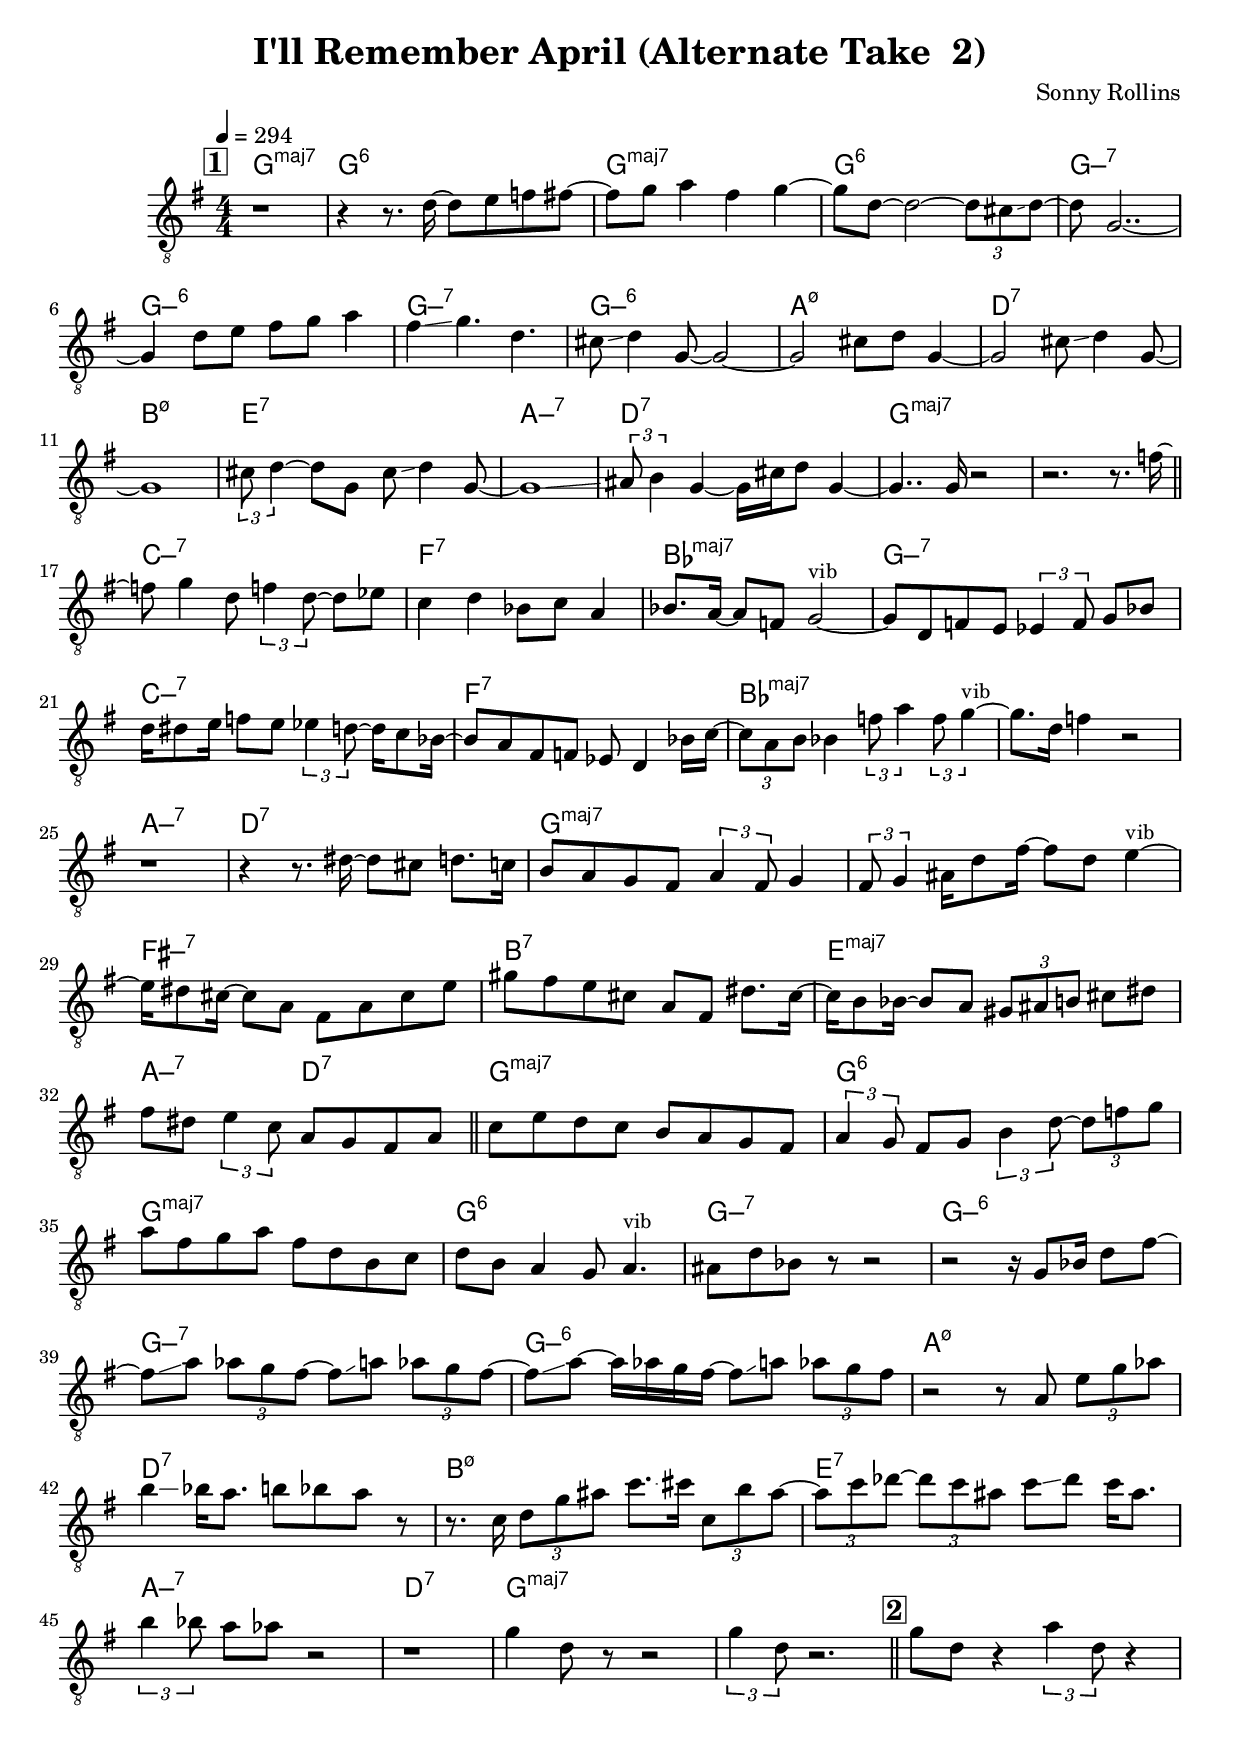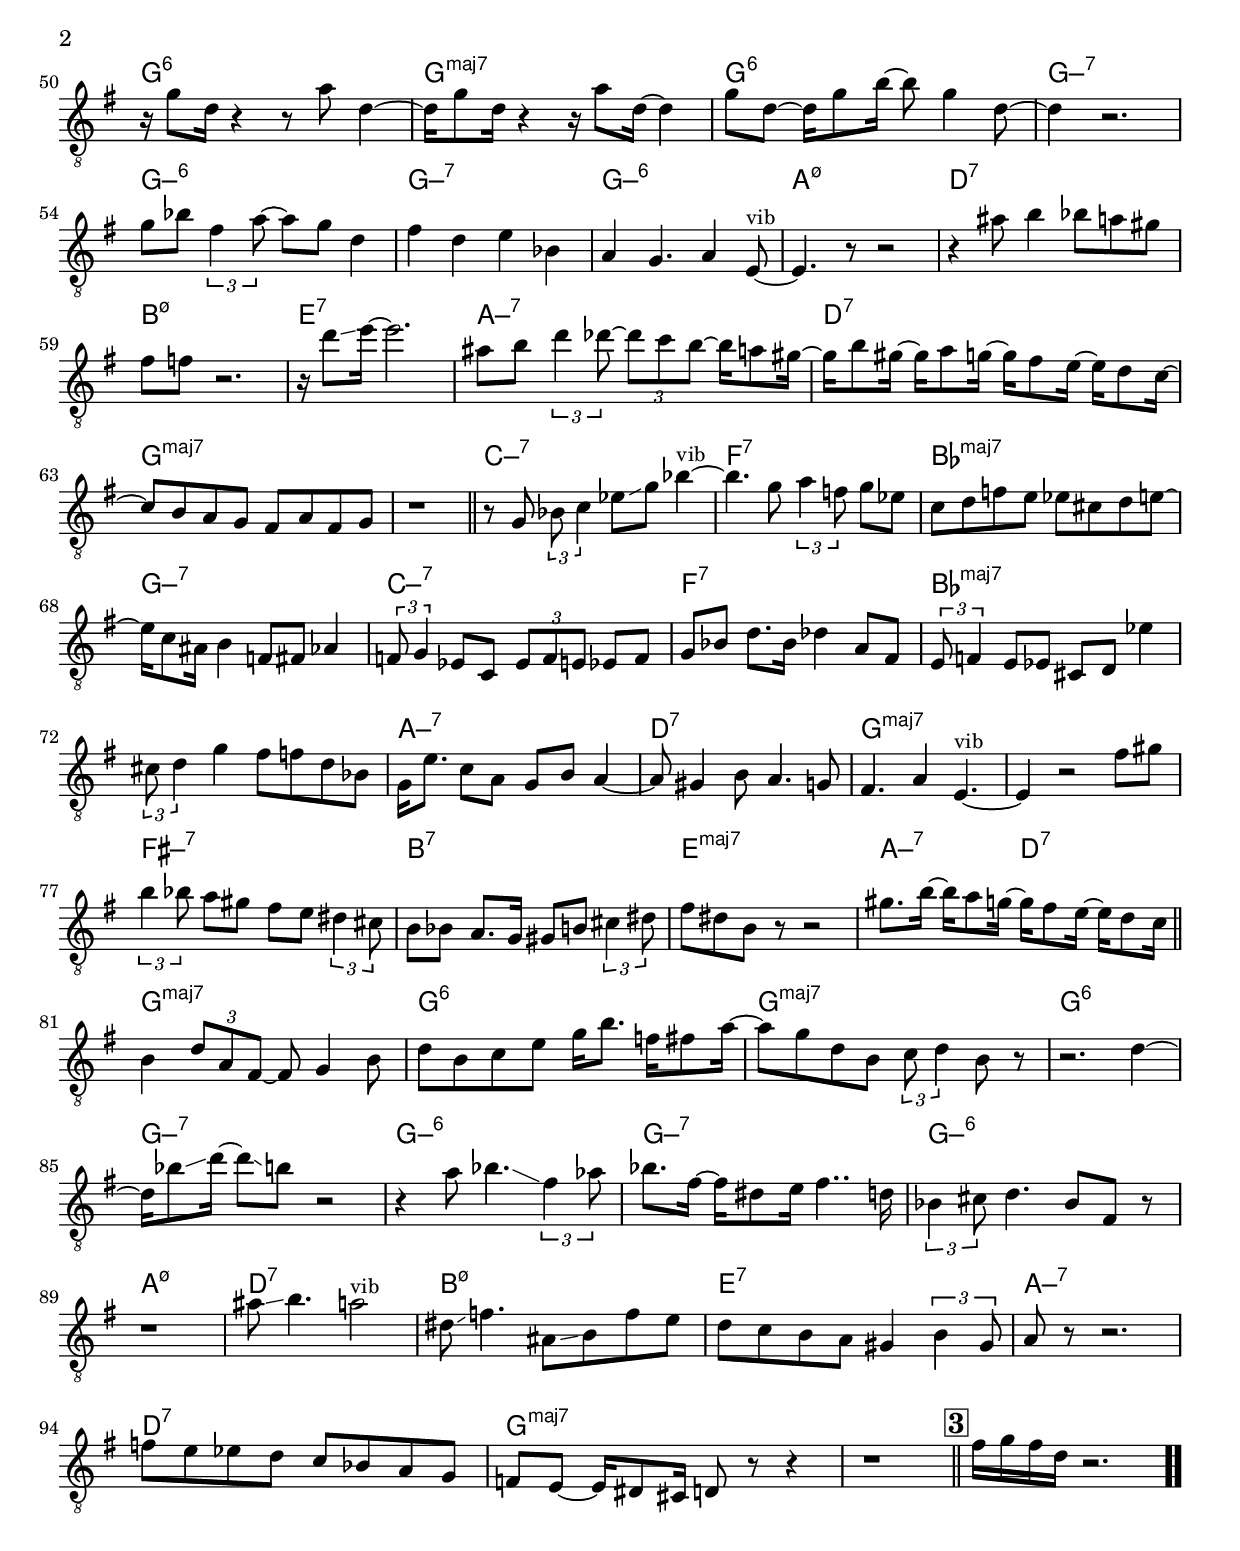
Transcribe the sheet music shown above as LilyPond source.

\version "2.13.2"

#(ly:set-option 'point-and-click #f)

\header {
  title = "I'll Remember April (Alternate Take  2)"
  composer = "Sonny Rollins"
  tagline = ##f
}
global =
{
    \override Staff.TimeSignature #'style = #'()
    \time 4/4
    \clef "treble_8"
    \key g \major
    \override Rest #'direction = #'0
    \override MultiMeasureRest #'staff-position = #0
}
\score
{
<<
    \transpose c' c'

    \new ChordNames { \chords {
      \set majorSevenSymbol = \markup { "maj7" }
      \set minorChordModifier = \markup { \char ##x2013 }
      
      | g1:maj | g1:6 | g1:maj | g1:6 | g1:min7 | g1:min6 | g1:min7 | g1:min6 
      | a1:min5-7 | d1:7 | b1:min5-7 | e1:7 | a1:min7 | d1:7 | g1:maj | s1 
      | c1:min7 | f1:7 | bes1:maj | g1:min7 | c1:min7 | f1:7 | bes1:maj | s1 
      | a1:min7 | d1:7 | g1:maj | s1 | fis1:min7 | b1:7 | e1:maj | a2:min7 d2:7 
      | g1:maj | g1:6 | g1:maj | g1:6 | g1:min7 | g1:min6 | g1:min7 | g1:min6 
      | a1:min5-7 | d1:7 | b1:min5-7 | e1:7 | a1:min7 | d1:7 | g1:maj | s1 
      | s1 | g1:6 | g1:maj | g1:6 | g1:min7 | g1:min6 | g1:min7 | g1:min6 
      | a1:min5-7 | d1:7 | b1:min5-7 | e1:7 | a1:min7 | d1:7 | g1:maj | s1 
      | c1:min7 | f1:7 | bes1:maj | g1:min7 | c1:min7 | f1:7 | bes1:maj | s1 
      | a1:min7 | d1:7 | g1:maj | s1 | fis1:min7 | b1:7 | e1:maj | a2:min7 d2:7 
      | g1:maj | g1:6 | g1:maj | g1:6 | g1:min7 | g1:min6 | g1:min7 | g1:min6 
      | a1:min5-7 | d1:7 | b1:min5-7 | e1:7 | a1:min7 | d1:7 | g1:maj | s1 
      | s1|
      }
      }

    \new Staff
    <<
    \transpose c' c'

    {
      \global
  		%\override Score.MetronomeMark #'transparent = ##t
  		%\override Score.MetronomeMark #'stencil = ##f
  		
  		\override HorizontalBracket #'direction = #UP
  		\override HorizontalBracket #'bracket-flare = #'(0 . 0)
  		
  		\override TextSpanner #'dash-fraction = #1.0
  		\override TextSpanner #'bound-details #'left #'text = \markup{ \concat{\draw-line #'(0 . -1.0) \draw-line #'(1.0 . 0) }}
  		\override TextSpanner #'bound-details #'right #'text = \markup{ \concat{ \draw-line #'(1.0 . 0) \draw-line #'(0 . -1.0) }}
          \set Score.markFormatter = #format-mark-box-numbers


      \tempo 4 = 294
      \set Score.currentBarNumber = #1
     
      \bar "||" \mark \default r1 
      | r4 r8. d'16~ d'8 e'8 f'8 fis'8~ 
      | fis'8 g'8 a'4 fis'4 g'4~ 
      | g'8 d'8~ d'2~ \tuplet 3/2 {d'8 cis'8\glissando  d'8~} 
      | d'8 g2..~ 
      | g4 d'8 e'8 fis'8 g'8 a'4 
      | fis'4\glissando  g'4. d'4. 
      | cis'8\glissando  d'4 g8~ g2~ 
      | g2 cis'8 d'8 g4~ 
      | g2 cis'8\glissando  d'4 g8~ 
      | g1 
      | \tuplet 3/2 {cis'8 d'4~} d'8 g8 cis'8\glissando  d'4 g8~ 
      | g1\glissando  
      | \tuplet 3/2 {ais8 b4} g4~ g16 cis'16 d'8 g4~ 
      | g4.. g16 r2 
      | r2. r8. f'16~ 
      \bar "||" f'8 g'4 d'8 \tuplet 3/2 {f'4 d'8~} d'8 es'8 
      | c'4 d'4 bes8 c'8 a4 
      | bes8. a16~ a8 f8 g2~^\markup{\left-align \small vib} 
      | g8 d8 f8 e8 \tuplet 3/2 {es4 f8} g8 bes8 
      | d'16 dis'8 e'16 f'8 e'8 \tuplet 3/2 {es'4 d'8~} d'16 c'8 bes16~ 
      | bes8 a8 fis8 f8 es8 d4 bes16 c'16~ 
      | \tuplet 3/2 {c'8 a8 b8} bes4 \tuplet 3/2 {f'8 a'4} \tuplet 3/2 {f'8 g'4~^\markup{\left-align \small vib}} 
      | g'8. d'16 f'4 r2 
      | r1 
      | r4 r8. dis'16~ dis'8 cis'8 d'8. c'16 
      | b8 a8 g8 fis8 \tuplet 3/2 {a4 fis8} g4 
      | \tuplet 3/2 {fis8 g4} ais16 d'8 fis'16~ fis'8 d'8 e'4~^\markup{\left-align \small vib} 
      | e'16 dis'8 cis'16~ cis'8 a8 fis8 a8 cis'8 e'8 
      | gis'8 fis'8 e'8 cis'8 a8 fis8 dis'8. cis'16~ 
      | cis'16 b8 bes16~ bes8 a8 \tuplet 3/2 {gis8 ais8 b8} cis'8 dis'8 
      | fis'8 dis'8 \tuplet 3/2 {e'4 c'8} a8 g8 fis8 a8 
      \bar "||" c'8 e'8 d'8 c'8 b8 a8 g8 fis8 
      | \tuplet 3/2 {a4 g8} fis8 g8 \tuplet 3/2 {b4 d'8~} \tuplet 3/2 {d'8 f'8 g'8} 
      | a'8 fis'8 g'8 a'8 fis'8 d'8 b8 c'8 
      | d'8 b8 a4 g8 a4.^\markup{\left-align \small vib} 
      | ais8 d'8 bes8 r8 r2 
      | r2 r16 g8 bes16 d'8 fis'8~ 
      | fis'8\glissando  a'8 \tuplet 3/2 {aes'8 g'8 fis'8~} fis'8\glissando  a'8 \tuplet 3/2 {aes'8 g'8 fis'8~} 
      | fis'8\glissando  a'8~ a'16 aes'16 g'16 fis'16~ fis'8\glissando  a'8 \tuplet 3/2 {aes'8 g'8 fis'8} 
      | r2 r8 a8 \tuplet 3/2 {e'8 g'8 aes'8} 
      | b'4\glissando  bes'16 a'8. b'8 bes'8 a'8 r8 
      | r8. c'16 \tuplet 3/2 {d'8 g'8 ais'8} c''8.\glissando  cis''16 \tuplet 3/2 {c'8 b'8 ais'8~} 
      | \tuplet 3/2 {ais'8 c''8\glissando  des''8~} \tuplet 3/2 {des''8 c''8 ais'8} c''8\glissando  des''8 c''16 ais'8. 
      | \tuplet 3/2 {b'4 bes'8} a'8 aes'8 r2 
      | r1 
      | g'4 d'8 r8 r2 
      | \tuplet 3/2 {g'4 d'8} r2. 
      \bar "||" \mark \default g'8 d'8 r4 \tuplet 3/2 {a'4 d'8} r4 
      | r16 g'8 d'16 r4 r8 a'8 d'4~ 
      | d'16 g'8 d'16 r4 r16 a'8 d'16~ d'4 
      | g'8 d'8~ d'16 g'8 b'16~ b'8 g'4 d'8~ 
      | d'4 r2. 
      | g'8 bes'8 \tuplet 3/2 {fis'4 a'8~} a'8 g'8 d'4 
      | fis'4 d'4 e'4 bes4 
      | a4 g4. a4 e8~^\markup{\left-align \small vib} 
      | e4. r8 r2 
      | r4 ais'8 b'4 bes'8 a'8 gis'8 
      | fis'8 f'8 r2. 
      | r16 d''8\glissando  e''16~ e''2. 
      | ais'8 b'8 \tuplet 3/2 {d''4 des''8~} \tuplet 3/2 {des''8 c''8 b'8~} b'16 a'8 gis'16~ 
      | gis'16 b'8 gis'16~ gis'16 a'8 g'16~ g'16 fis'8 e'16~ e'16 d'8 c'16~ 
      | c'8 b8 a8 g8 fis8 a8 fis8 g8 
      | r1 
      \bar "||" r8 g8 \tuplet 3/2 {bes8 c'4} es'8\glissando  g'8 bes'4~^\markup{\left-align \small vib} 
      | bes'4. g'8 \tuplet 3/2 {a'4 f'8} g'8 es'8 
      | c'8 d'8 f'8 e'8 es'8 cis'8 d'8 e'8~ 
      | e'16 c'8 ais16 b4 f8 fis8 aes4 
      | \tuplet 3/2 {f8 g4} es8 c8 \tuplet 3/2 {es8 f8 e8} es8 f8 
      | g8 bes8 d'8. bes16 des'4 a8 fis8 
      | \tuplet 3/2 {e8 f4} e8 es8 cis8 d8 es'4 
      | \tuplet 3/2 {cis'8 d'4} g'4 fis'8 f'8 d'8 bes8 
      | g16 e'8. c'8 a8 g8 b8 a4~ 
      | a8 gis4 b8 a4. g8 
      | fis4. a4 e4.~^\markup{\left-align \small vib} 
      | e4 r2 fis'8 gis'8 
      | \tuplet 3/2 {b'4 bes'8} a'8 gis'8 fis'8 e'8 \tuplet 3/2 {dis'4 cis'8} 
      | b8 bes8 a8. g16 gis8 b8 \tuplet 3/2 {cis'4 dis'8} 
      | fis'8 dis'8 b8 r8 r2 
      | gis'8. b'16~ b'16 a'8 g'16~ g'16 fis'8 e'16~ e'16 d'8 c'16 
      \bar "||" b4 \tuplet 3/2 {d'8 a8 fis8~} fis8 g4 b8 
      | d'8 b8 c'8 e'8 g'16 b'8. f'16 fis'8 a'16~ 
      | a'8 g'8 d'8 b8 \tuplet 3/2 {c'8 d'4} b8 r8 
      | r2. d'4~ 
      | d'16 bes'8\glissando  d''16~ d''8\glissando  b'8 r2 
      | r4 a'8 bes'4.\glissando  \tuplet 3/2 {fis'4 aes'8} 
      | bes'8. fis'16~ fis'16 dis'8 e'16 fis'4.. d'16 
      | \tuplet 3/2 {bes4 cis'8} d'4. bes8 fis8 r8 
      | r1 
      | ais'8\glissando  b'4. a'2^\markup{\left-align \small vib} 
      | dis'8\glissando  f'4. ais8\glissando  b8 f'8 e'8 
      | d'8 c'8 b8 a8 gis4 \tuplet 3/2 {b4 gis8} 
      | a8 r8 r2. 
      | f'8 e'8 es'8 d'8 c'8 bes8 a8 g8 
      | f8 e8~ e16 dis8 cis16 d8 r8 r4 
      | r1 
      \bar "||" \mark \default fis'16 g'16 fis'16 d'16 r2.\bar  ".."
    }
    >>
>>    
}
